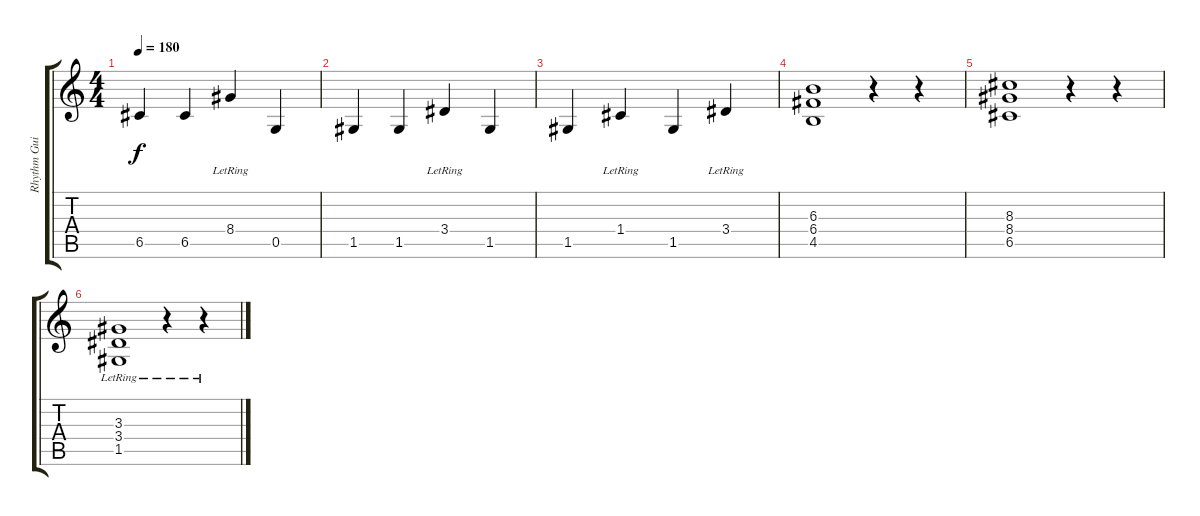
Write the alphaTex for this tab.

\track ("Rhythm Guitar" "Rhythm Gui") {instrument electricguitarclean}
\staff {score tabs}
\tuning (D4 A3 F3 C3 G2 C2) {hide}
\ts (4 4)
\tempo 180
\clef g2
\ks c
6.5.4{dy f} 6.5.4 8.4{lr}.4 0.5.4 |
1.5.4 1.5.4 3.4{lr}.4 1.5.4 |
1.5.4 1.4{lr}.4 1.5.4 3.4{lr}.4 |
(6.3 6.4 4.5).1 r.4 r.4 |
(8.3 8.4 6.5).1 r.4 r.4 |
(3.3 3.4{lr} 1.5).1 r.4 r.4
